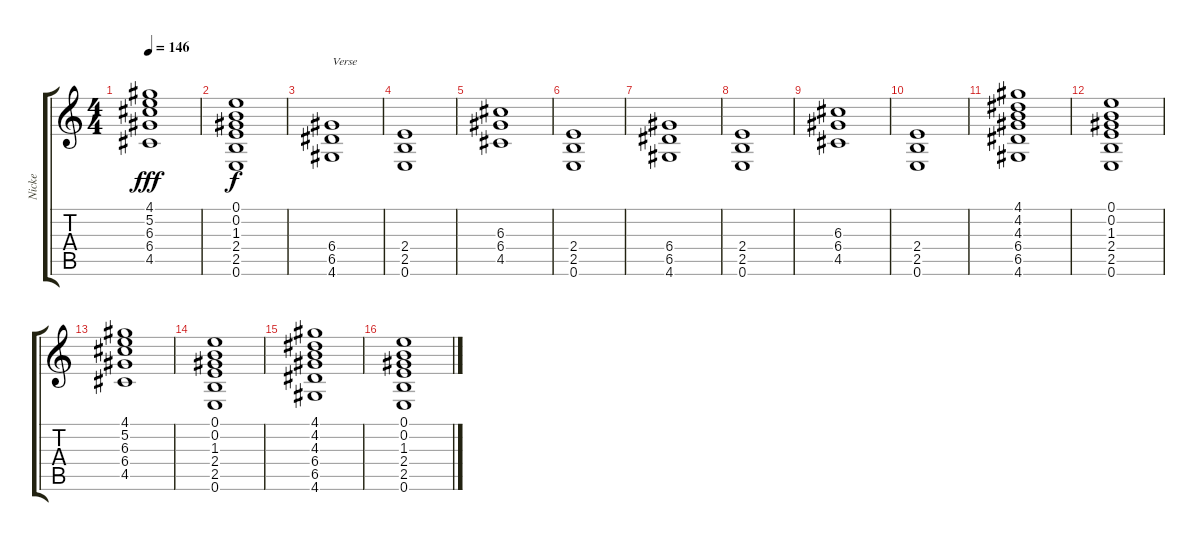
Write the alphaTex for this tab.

\track ("Nicke" "Nicke") {instrument distortionguitar}
\staff {score tabs}
\tuning (E4 B3 G3 D3 A2 E2) {hide}
\ts (4 4)
\tempo 146
\clef g2
\ks c
(4.1 5.2 6.3 6.4 4.5).1{dy fff} |
(0.1 0.2 1.3 2.4 2.5 0.6).1{dy f} |
(6.4 6.5 4.6).1{txt "Verse"} |
(2.4 2.5 0.6).1 |
(6.3 6.4 4.5).1 |
(2.4 2.5 0.6).1 |
(6.4 6.5 4.6).1 |
(2.4 2.5 0.6).1 |
(6.3 6.4 4.5).1 |
(2.4 2.5 0.6).1 |
(4.1 4.2 4.3 6.4 6.5 4.6).1 |
(0.1 0.2 1.3 2.4 2.5 0.6).1 |
(4.1 5.2 6.3 6.4 4.5).1 |
(0.1 0.2 1.3 2.4 2.5 0.6).1 |
(4.1 4.2 4.3 6.4 6.5 4.6).1 |
(0.1 0.2 1.3 2.4 2.5 0.6).1
